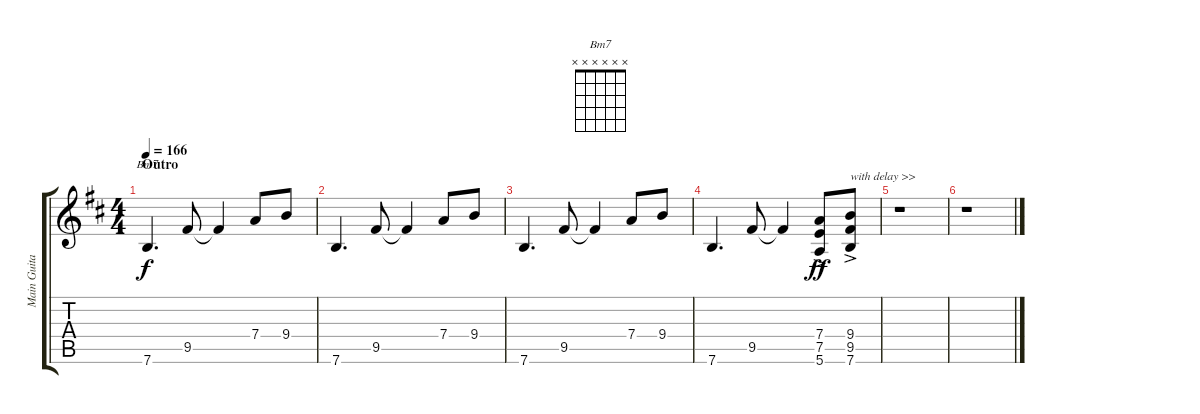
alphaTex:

\track ("Main Guitar" "Main Guita") {instrument distortionguitar}
\staff {score tabs}
\tuning (E4 B3 G3 D3 A2 E2) {hide}
\chord ("Bm7" x x x x x x)
\ts (4 4)
\section ("" "Outro")
\tempo 166
\clef g2
\ks d
7.6.4{d ch "Bm7" dy f} 9.5.8 9.5{t}.4 7.4.8 9.4.8 |
7.6.4{d} 9.5.8 9.5{t}.4 7.4.8 9.4.8 |
7.6.4{d} 9.5.8 9.5{t}.4 7.4.8 9.4.8 |
7.6.4{d} 9.5.8 9.5{t}.4 (7.4 7.5{ac} 5.6{ac}).8{dy ff} (9.4 9.5{ac} 7.6{ac}).8{txt "with delay >>"} |
r.1 |
r.1
